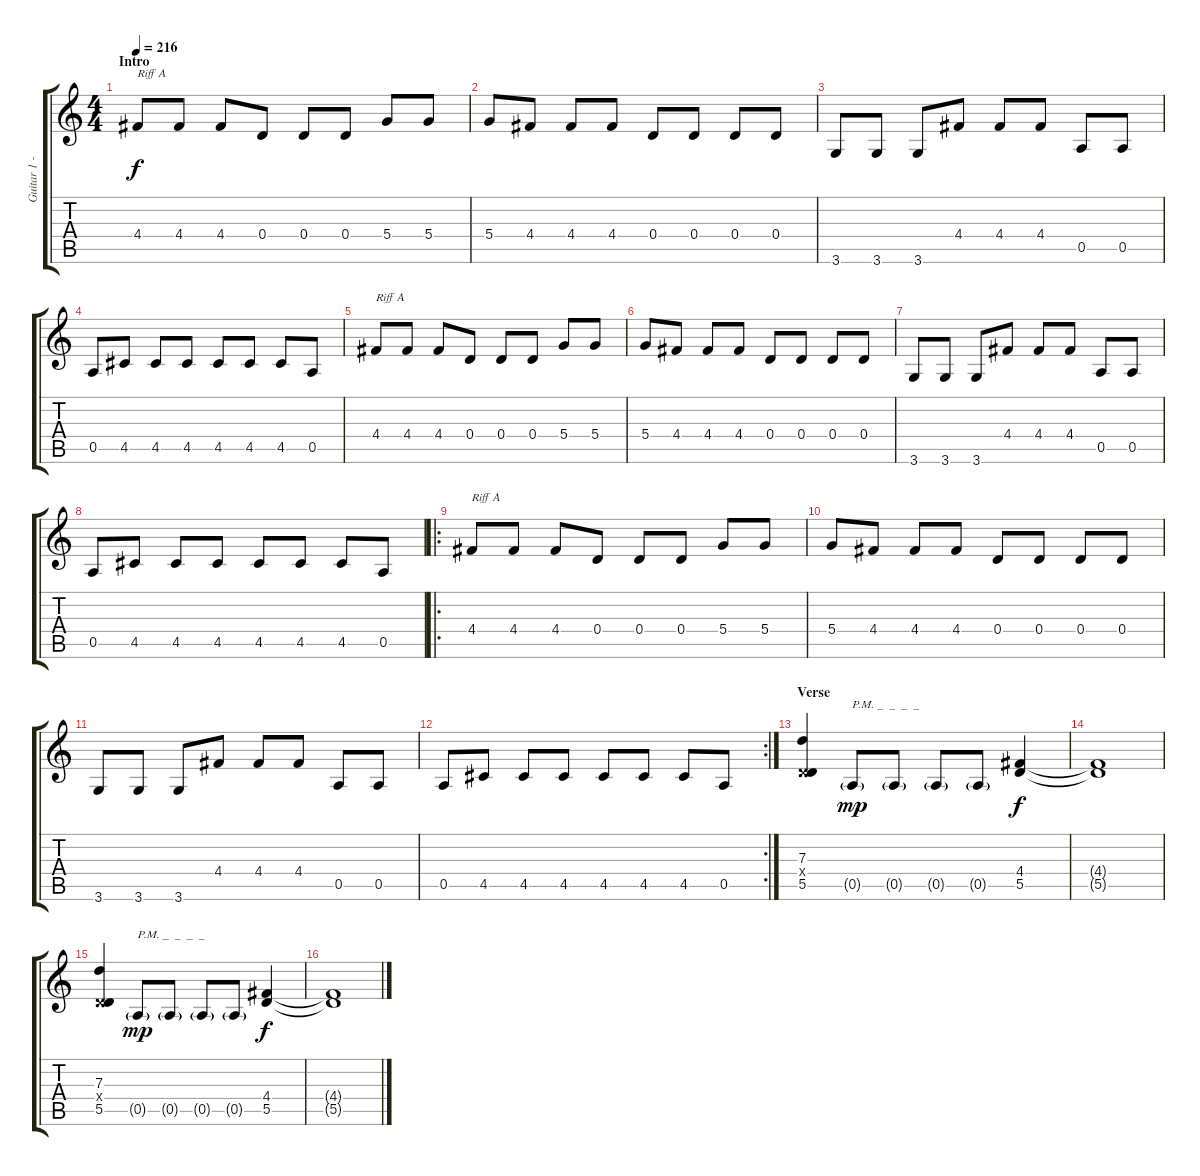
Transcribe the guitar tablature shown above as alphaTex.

\track ("Guitar 1 - Distortion" "Guitar 1 -") {instrument distortionguitar}
\staff {score tabs}
\tuning (E4 B3 G3 D3 A2 E2) {hide}
\ts (4 4)
\section ("" "Intro")
\tempo 216
\clef g2
\ks c
4.4.8{txt "Riff A" dy f instrument distortionguitar} 4.4.8 4.4.8 0.4.8 0.4.8 0.4.8 5.4.8 5.4.8 |
5.4.8 4.4.8 4.4.8 4.4.8 0.4.8 0.4.8 0.4.8 0.4.8 |
3.6.8 3.6.8 3.6.8 4.4.8 4.4.8 4.4.8 0.5.8 0.5.8 |
0.5.8 4.5.8 4.5.8 4.5.8 4.5.8 4.5.8 4.5.8 0.5.8 |
4.4.8{txt "Riff A"} 4.4.8 4.4.8 0.4.8 0.4.8 0.4.8 5.4.8 5.4.8 |
5.4.8 4.4.8 4.4.8 4.4.8 0.4.8 0.4.8 0.4.8 0.4.8 |
3.6.8 3.6.8 3.6.8 4.4.8 4.4.8 4.4.8 0.5.8 0.5.8 |
0.5.8 4.5.8 4.5.8 4.5.8 4.5.8 4.5.8 4.5.8 0.5.8 |
\ro
4.4.8{txt "Riff A"} 4.4.8 4.4.8 0.4.8 0.4.8 0.4.8 5.4.8 5.4.8 |
5.4.8 4.4.8 4.4.8 4.4.8 0.4.8 0.4.8 0.4.8 0.4.8 |
3.6.8 3.6.8 3.6.8 4.4.8 4.4.8 4.4.8 0.5.8 0.5.8 |
\rc 2
0.5.8 4.5.8 4.5.8 4.5.8 4.5.8 4.5.8 4.5.8 0.5.8 |
\section ("" "Verse")
(7.3 0.4{x} 5.5).4 0.5{g}.8{txt "P.M. _  _  _  _" dy mp} 0.5{g}.8 0.5{g}.8 0.5{g}.8 (4.4 5.5).4{dy f} |
(4.4{t} 5.5{t}).1 |
(7.3 0.4{x} 5.5).4 0.5{g}.8{txt "P.M. _  _  _  _" dy mp} 0.5{g}.8 0.5{g}.8 0.5{g}.8 (4.4 5.5).4{dy f} |
(4.4{t} 5.5{t}).1
